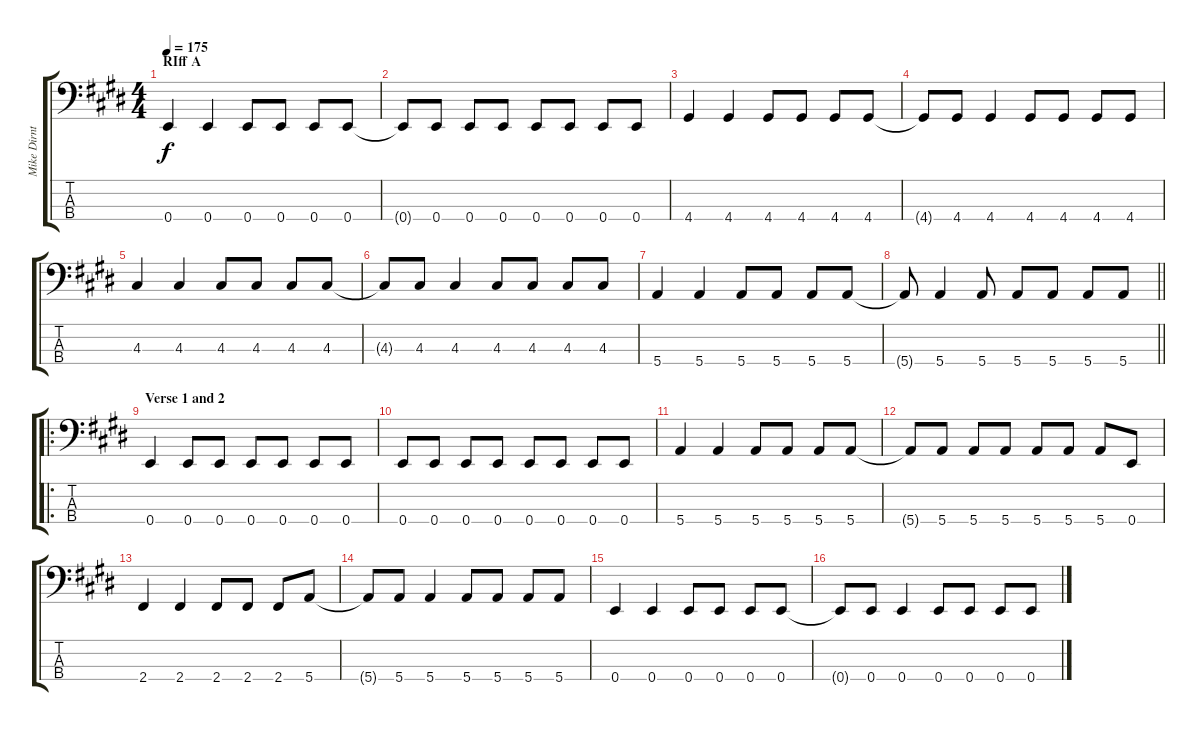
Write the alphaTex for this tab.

\track ("Mike Dirnt" "Mike Dirnt") {instrument electricbasspick}
\staff {score tabs}
\tuning (G2 D2 A1 E1) {hide}
\ts (4 4)
\section ("" "RIff A")
\tempo 175
\clef f4
\ks e
0.4.4{dy f} 0.4.4 0.4.8 0.4.8 0.4.8 0.4.8 |
0.4{t}.8 0.4.8 0.4.8 0.4.8 0.4.8 0.4.8 0.4.8 0.4.8 |
4.4.4 4.4.4 4.4.8 4.4.8 4.4.8 4.4.8 |
4.4{t}.8 4.4.8 4.4.4 4.4.8 4.4.8 4.4.8 4.4.8 |
4.3.4 4.3.4 4.3.8 4.3.8 4.3.8 4.3.8 |
4.3{t}.8 4.3.8 4.3.4 4.3.8 4.3.8 4.3.8 4.3.8 |
5.4.4 5.4.4 5.4.8 5.4.8 5.4.8 5.4.8 |
\barLineRight lightlight
5.4{t}.8 5.4.4 5.4.8 5.4.8 5.4.8 5.4.8 5.4.8 |
\ro
\section ("" "Verse 1 and 2")
0.4.4 0.4.8 0.4.8 0.4.8 0.4.8 0.4.8 0.4.8 |
0.4.8 0.4.8 0.4.8 0.4.8 0.4.8 0.4.8 0.4.8 0.4.8 |
5.4.4 5.4.4 5.4.8 5.4.8 5.4.8 5.4.8 |
5.4{t}.8 5.4.8 5.4.8 5.4.8 5.4.8 5.4.8 5.4.8 0.4.8 |
2.4.4 2.4.4 2.4.8 2.4.8 2.4.8 5.4.8 |
5.4{t}.8 5.4.8 5.4.4 5.4.8 5.4.8 5.4.8 5.4.8 |
0.4.4 0.4.4 0.4.8 0.4.8 0.4.8 0.4.8 |
0.4{t}.8 0.4.8 0.4.4 0.4.8 0.4.8 0.4.8 0.4.8
